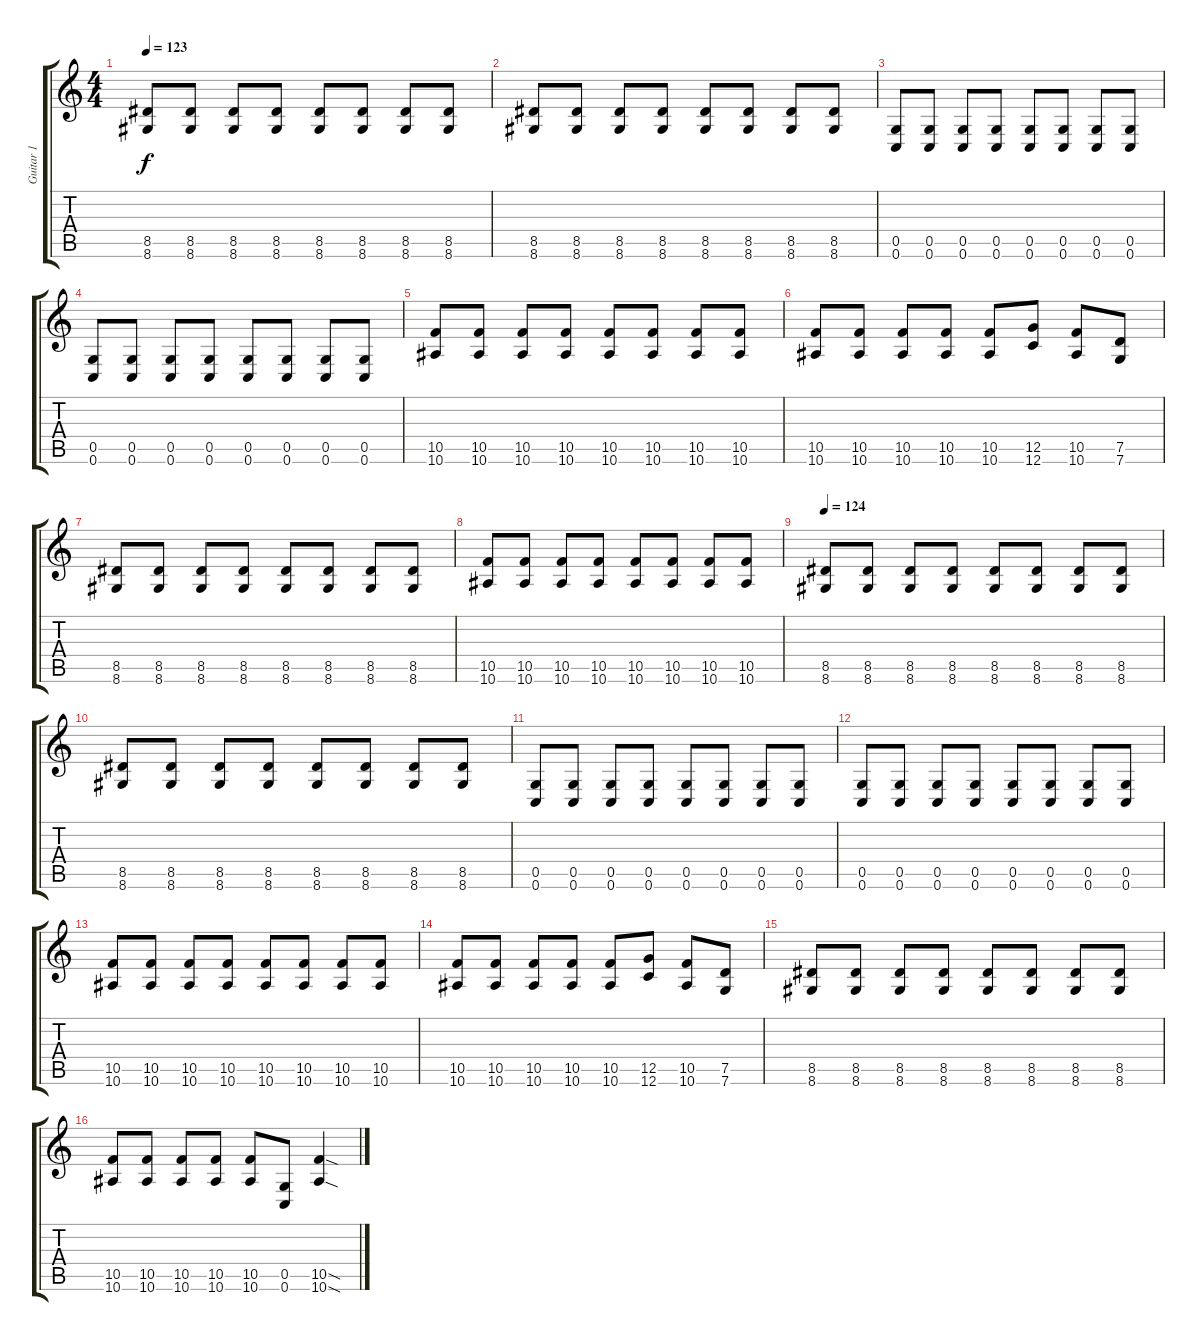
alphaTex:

\track ("Guitar 1" "Guitar 1") {instrument overdrivenguitar}
\staff {score tabs}
\tuning (D4 A3 F3 C3 G2 C2) {hide}
\ts (4 4)
\tempo 123
\clef g2
\ks c
(8.5 8.6).8{dy f} (8.5 8.6).8 (8.5 8.6).8 (8.5 8.6).8 (8.5 8.6).8 (8.5 8.6).8 (8.5 8.6).8 (8.5 8.6).8 |
(8.5 8.6).8 (8.5 8.6).8 (8.5 8.6).8 (8.5 8.6).8 (8.5 8.6).8 (8.5 8.6).8 (8.5 8.6).8 (8.5 8.6).8 |
(0.5 0.6).8 (0.5 0.6).8 (0.5 0.6).8 (0.5 0.6).8 (0.5 0.6).8 (0.5 0.6).8 (0.5 0.6).8 (0.5 0.6).8 |
(0.5 0.6).8 (0.5 0.6).8 (0.5 0.6).8 (0.5 0.6).8 (0.5 0.6).8 (0.5 0.6).8 (0.5 0.6).8 (0.5 0.6).8 |
(10.5 10.6).8 (10.5 10.6).8 (10.5 10.6).8 (10.5 10.6).8 (10.5 10.6).8 (10.5 10.6).8 (10.5 10.6).8 (10.5 10.6).8 |
(10.5 10.6).8 (10.5 10.6).8 (10.5 10.6).8 (10.5 10.6).8 (10.5 10.6).8 (12.5 12.6).8 (10.5 10.6).8 (7.5 7.6).8 |
(8.5 8.6).8 (8.5 8.6).8 (8.5 8.6).8 (8.5 8.6).8 (8.5 8.6).8 (8.5 8.6).8 (8.5 8.6).8 (8.5 8.6).8 |
(10.5 10.6).8 (10.5 10.6).8 (10.5 10.6).8 (10.5 10.6).8 (10.5 10.6).8 (10.5 10.6).8 (10.5 10.6).8 (10.5 10.6).8 |
\tempo 124
(8.5 8.6).8 (8.5 8.6).8 (8.5 8.6).8 (8.5 8.6).8 (8.5 8.6).8 (8.5 8.6).8 (8.5 8.6).8 (8.5 8.6).8 |
(8.5 8.6).8 (8.5 8.6).8 (8.5 8.6).8 (8.5 8.6).8 (8.5 8.6).8 (8.5 8.6).8 (8.5 8.6).8 (8.5 8.6).8 |
(0.5 0.6).8 (0.5 0.6).8 (0.5 0.6).8 (0.5 0.6).8 (0.5 0.6).8 (0.5 0.6).8 (0.5 0.6).8 (0.5 0.6).8 |
(0.5 0.6).8 (0.5 0.6).8 (0.5 0.6).8 (0.5 0.6).8 (0.5 0.6).8 (0.5 0.6).8 (0.5 0.6).8 (0.5 0.6).8 |
(10.5 10.6).8 (10.5 10.6).8 (10.5 10.6).8 (10.5 10.6).8 (10.5 10.6).8 (10.5 10.6).8 (10.5 10.6).8 (10.5 10.6).8 |
(10.5 10.6).8 (10.5 10.6).8 (10.5 10.6).8 (10.5 10.6).8 (10.5 10.6).8 (12.5 12.6).8 (10.5 10.6).8 (7.5 7.6).8 |
(8.5 8.6).8 (8.5 8.6).8 (8.5 8.6).8 (8.5 8.6).8 (8.5 8.6).8 (8.5 8.6).8 (8.5 8.6).8 (8.5 8.6).8 |
(10.5 10.6).8 (10.5 10.6).8 (10.5 10.6).8 (10.5 10.6).8 (10.5 10.6).8 (0.5 0.6).8 (10.5{sod} 10.6{sod}).4
